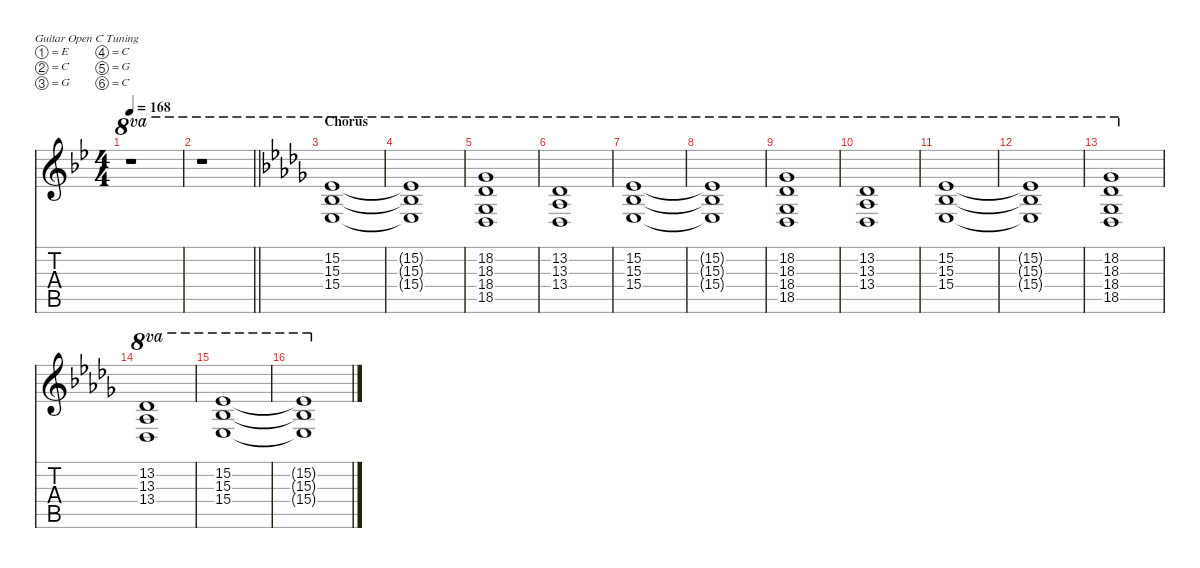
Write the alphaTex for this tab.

\defaultSystemsLayout 4
\hideDynamics
\bracketExtendMode nobrackets
\singleTrackTrackNamePolicy hidden
\multiTrackTrackNamePolicy hidden
\firstSystemTrackNameMode fullname
\firstSystemTrackNameOrientation horizontal
\otherSystemsTrackNameOrientation horizontal
\track ("Keys Right Hand" "led.synth.") {instrument lead2sawtooth}
\staff {score tabs}
\tuning (E4 C4 G3 C3 G2 C2)
\ts (4 4)
\tempo 168
\clef g2
\ks bb
r.1{ot 8va dy f beam Down} |
\barLineRight lightlight
r.1{ot 8va beam Down} |
\section ("" "Chorus")
\ks db
(15.2{acc b} 15.3{acc b} 15.4{acc b}).1{ot 8va beam Up} |
(15.2{t acc b} 15.3{t acc b} 15.4{t acc b}).1{ot 8va beam Up} |
(18.2{acc b} 18.3{acc b} 18.4{acc b} 18.5{acc b}).1{ot 8va beam Up} |
(13.2{acc b} 13.3{acc b} 13.4{acc b}).1{ot 8va beam Up} |
(15.2{acc b} 15.3{acc b} 15.4{acc b}).1{ot 8va beam Up} |
(15.2{t acc b} 15.3{t acc b} 15.4{t acc b}).1{ot 8va beam Up} |
(18.2{acc b} 18.3{acc b} 18.4{acc b} 18.5{acc b}).1{ot 8va beam Up} |
(13.2{acc b} 13.3{acc b} 13.4{acc b}).1{ot 8va beam Up} |
(15.2{acc b} 15.3{acc b} 15.4{acc b}).1{ot 8va beam Up} |
(15.2{t acc b} 15.3{t acc b} 15.4{t acc b}).1{ot 8va beam Up} |
(18.2{acc b} 18.3{acc b} 18.4{acc b} 18.5{acc b}).1{ot 8va beam Up} |
(13.2{acc b} 13.3{acc b} 13.4{acc b}).1{ot 8va beam Up} |
(15.2{acc b} 15.3{acc b} 15.4{acc b}).1{ot 8va beam Up} |
(15.2{t acc b} 15.3{t acc b} 15.4{t acc b}).1{ot 8va beam Up}
